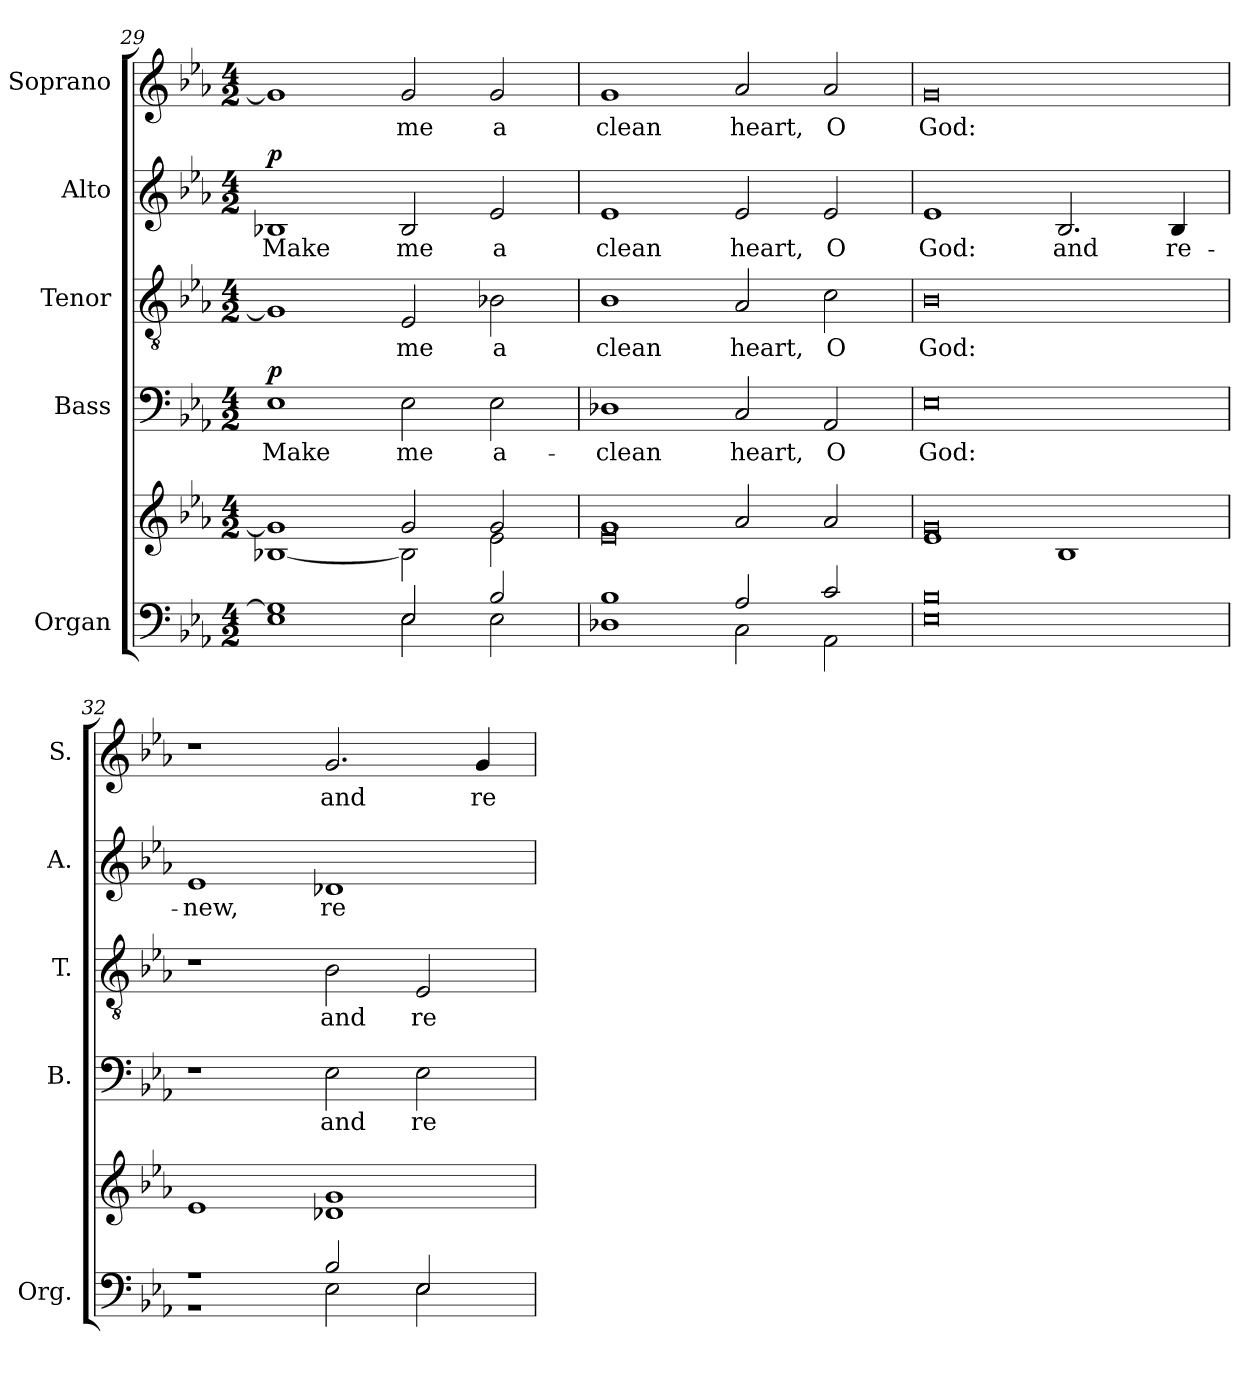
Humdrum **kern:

**kern	**kern	**kern	**text	**dynam	**kern	**text	**kern	**text	**dynam	**kern	**text
*part5	*part5	*part4	*part4	*part4	*part3	*part3	*part2	*part2	*part2	*part1	*part1
*staff6	*staff5	*staff4	*staff4	*staff4	*staff3	*staff3	*staff2	*staff2	*staff2	*staff1	*staff1
*I"Organ	*	*I"Bass	*	*	*I"Tenor	*	*I"Alto	*	*	*I"Soprano	*
*I'Org.	*	*I'B.	*	*	*I'T.	*	*I'A.	*	*	*I'S.	*
*clefF4	*clefG2	*clefF4	*	*	*clefGv2	*	*clefG2	*	*	*clefG2	*
*	*	*	*	*	*ITrd7c12	*	*	*	*	*	*
*k[b-e-a-]	*k[b-e-a-]	*k[b-e-a-]	*	*	*k[b-e-a-]	*	*k[b-e-a-]	*	*	*k[b-e-a-]	*
*E-:	*E-:	*E-:	*	*	*E-:	*	*E-:	*	*	*E-:	*
*M4/2	*M4/2	*M4/2	*	*	*M4/2	*	*M4/2	*	*	*M4/2	*
=29	=29	=29	=29	=29	=29	=29	=29	=29	=29	=29	=29
*^	*^	*	*	*	*	*	*	*	*	*	*
!	!	!	!	!	!LO:LY:b:color=#000000	!	!	!	!	!	!	!	!
!	!	!	!	!	!	!	!	!	!	!LO:LY:b:color=#000000	!	!	!
1E-i 1Gi]	1ryy	1gi]	[<1B-Xi	1E-i	Make	p	1GGi]	.	1B-Xi	Make	p	1gi]	.
!	!	!	!	!	!LO:LY:b:color=#000000	!	!	!	!	!	!	!	!
!	!	!	!	!	!	!	!	!LO:LY:b:color=#000000	!	!	!	!	!
!	!	!	!	!	!	!	!	!	!	!LO:LY:b:color=#000000	!	!	!
!	!	!	!	!	!	!	!	!	!	!	!	!	!LO:LY:b:color=#000000
2E-i/	2E-i\	2gi/	2B-i\]	2E-i\	me	.	2EE-i/	me	2B-i/	me	.	2gi/	me
!	!	!	!	!	!LO:LY:b:color=#000000	!	!	!	!	!	!	!	!
!	!	!	!	!	!	!	!	!LO:LY:b:color=#000000	!	!	!	!	!
!	!	!	!	!	!	!	!	!	!	!LO:LY:b:color=#000000	!	!	!
!	!	!	!	!	!	!	!	!	!	!	!	!	!LO:LY:b:color=#000000
2B-i/	2E-i\	2gi/	2e-i\	2E-i\	a-	.	2BB-Xi\	a	2e-i/	a	.	2gi/	a
=30	=30	=30	=30	=30	=30	=30	=30	=30	=30	=30	=30	=30	=30
!	!	!	!	!	!LO:LY:b:color=#000000	!	!	!	!	!	!	!	!
!	!	!	!	!	!	!	!	!LO:LY:b:color=#000000	!	!	!	!	!
!	!	!	!	!	!	!	!	!	!	!LO:LY:b:color=#000000	!	!	!
!	!	!	!	!	!	!	!	!	!	!	!	!	!LO:LY:b:color=#000000
1D-Xi 1B-i	1ryy	1gi	0e-i	1D-Xi	-clean	.	1BB-i	clean	1e-i	clean	.	1gi	clean
!	!	!	!	!	!LO:LY:b:color=#000000	!	!	!	!	!	!	!	!
!	!	!	!	!	!	!	!	!LO:LY:b:color=#000000	!	!	!	!	!
!	!	!	!	!	!	!	!	!	!	!LO:LY:b:color=#000000	!	!	!
!	!	!	!	!	!	!	!	!	!	!	!	!	!LO:LY:b:color=#000000
2A-i/	2Ci\	2a-i/	.	2Ci/	heart,	.	2AA-i/	heart,	2e-i/	heart,	.	2a-i/	heart,
!	!	!	!	!	!LO:LY:b:color=#000000	!	!	!	!	!	!	!	!
!	!	!	!	!	!	!	!	!LO:LY:b:color=#000000	!	!	!	!	!
!	!	!	!	!	!	!	!	!	!	!LO:LY:b:color=#000000	!	!	!
!	!	!	!	!	!	!	!	!	!	!	!	!	!LO:LY:b:color=#000000
2ci/	2AA-i\	2a-i/	.	2AA-i/	O	.	2Ci\	O	2e-i/	O	.	2a-i/	O
*v	*v	*	*	*	*	*	*	*	*	*	*	*	*
=31	=31	=31	=31	=31	=31	=31	=31	=31	=31	=31	=31	=31
*^	*	*	*	*	*	*	*	*	*	*	*	*
!	!	!	!	!	!LO:LY:b:color=#000000	!	!	!	!	!	!	!	!
*v	*v	*	*	*	*	*	*	*	*	*	*	*	*
*^	*	*	*	*	*	*	*	*	*	*	*	*
!	!	!	!	!	!	!	!	!LO:LY:b:color=#000000	!	!	!	!	!
*v	*v	*	*	*	*	*	*	*	*	*	*	*	*
*^	*	*	*	*	*	*	*	*	*	*	*	*
!	!	!	!	!	!	!	!	!	!	!LO:LY:b:color=#000000	!	!	!
*v	*v	*	*	*	*	*	*	*	*	*	*	*	*
*^	*	*	*	*	*	*	*	*	*	*	*	*
!	!	!	!	!	!	!	!	!	!	!	!	!	!LO:LY:b:color=#000000
*v	*v	*	*	*	*	*	*	*	*	*	*	*	*
0E-i 0B-i	0gi	1e-i	0E-i	God:	.	0BB-i	God:	1e-i	God:	.	0gi	God:
!	!	!	!	!	!	!	!	!	!LO:LY:b:color=#000000	!	!	!
.	.	1B-i	.	.	.	.	.	2.B-i/	and	.	.	.
!	!	!	!	!	!	!	!	!	!LO:LY:b:color=#000000	!	!	!
.	.	.	.	.	.	.	.	4B-i/	re-	.	.	.
!!LO:LB:g=z
=32	=32	=32	=32	=32	=32	=32	=32	=32	=32	=32	=32	=32
*^	*	*	*	*	*	*	*	*	*	*	*	*
!	!	!	!	!	!	!	!	!	!	!LO:LY:b:color=#000000	!	!	!
1r	1r	1e-i	1ryy	1r	.	.	1r	.	1e-i	-new,	.	1r	.
!	!	!	!	!	!LO:LY:b:color=#000000	!	!	!	!	!	!	!	!
!	!	!	!	!	!	!	!	!LO:LY:b:color=#000000	!	!	!	!	!
!	!	!	!	!	!	!	!	!	!	!LO:LY:b:color=#000000	!	!	!
!	!	!	!	!	!	!	!	!	!	!	!	!	!LO:LY:b:color=#000000
2B-i/	2E-i\	1gi	1d-Xi	2E-i\	and	.	2BB-i\	and	1d-Xi	re-	.	2.gi/	and
!	!	!	!	!	!LO:LY:b:color=#000000	!	!	!	!	!	!	!	!
!	!	!	!	!	!	!	!	!LO:LY:b:color=#000000	!	!	!	!	!
2E-i/	2E-i\	.	.	2E-i\	re-	.	2EE-i/	re-	.	.	.	.	.
!	!	!	!	!	!	!	!	!	!	!	!	!	!LO:LY:b:color=#000000
.	.	.	.	.	.	.	.	.	.	.	.	4gi/	re
*v	*v	*	*	*	*	*	*	*	*	*	*	*	*
*	*v	*v	*	*	*	*	*	*	*	*	*	*
=	=	=	=	=	=	=	=	=	=	=	=
*-	*-	*-	*-	*-	*-	*-	*-	*-	*-	*-	*-
